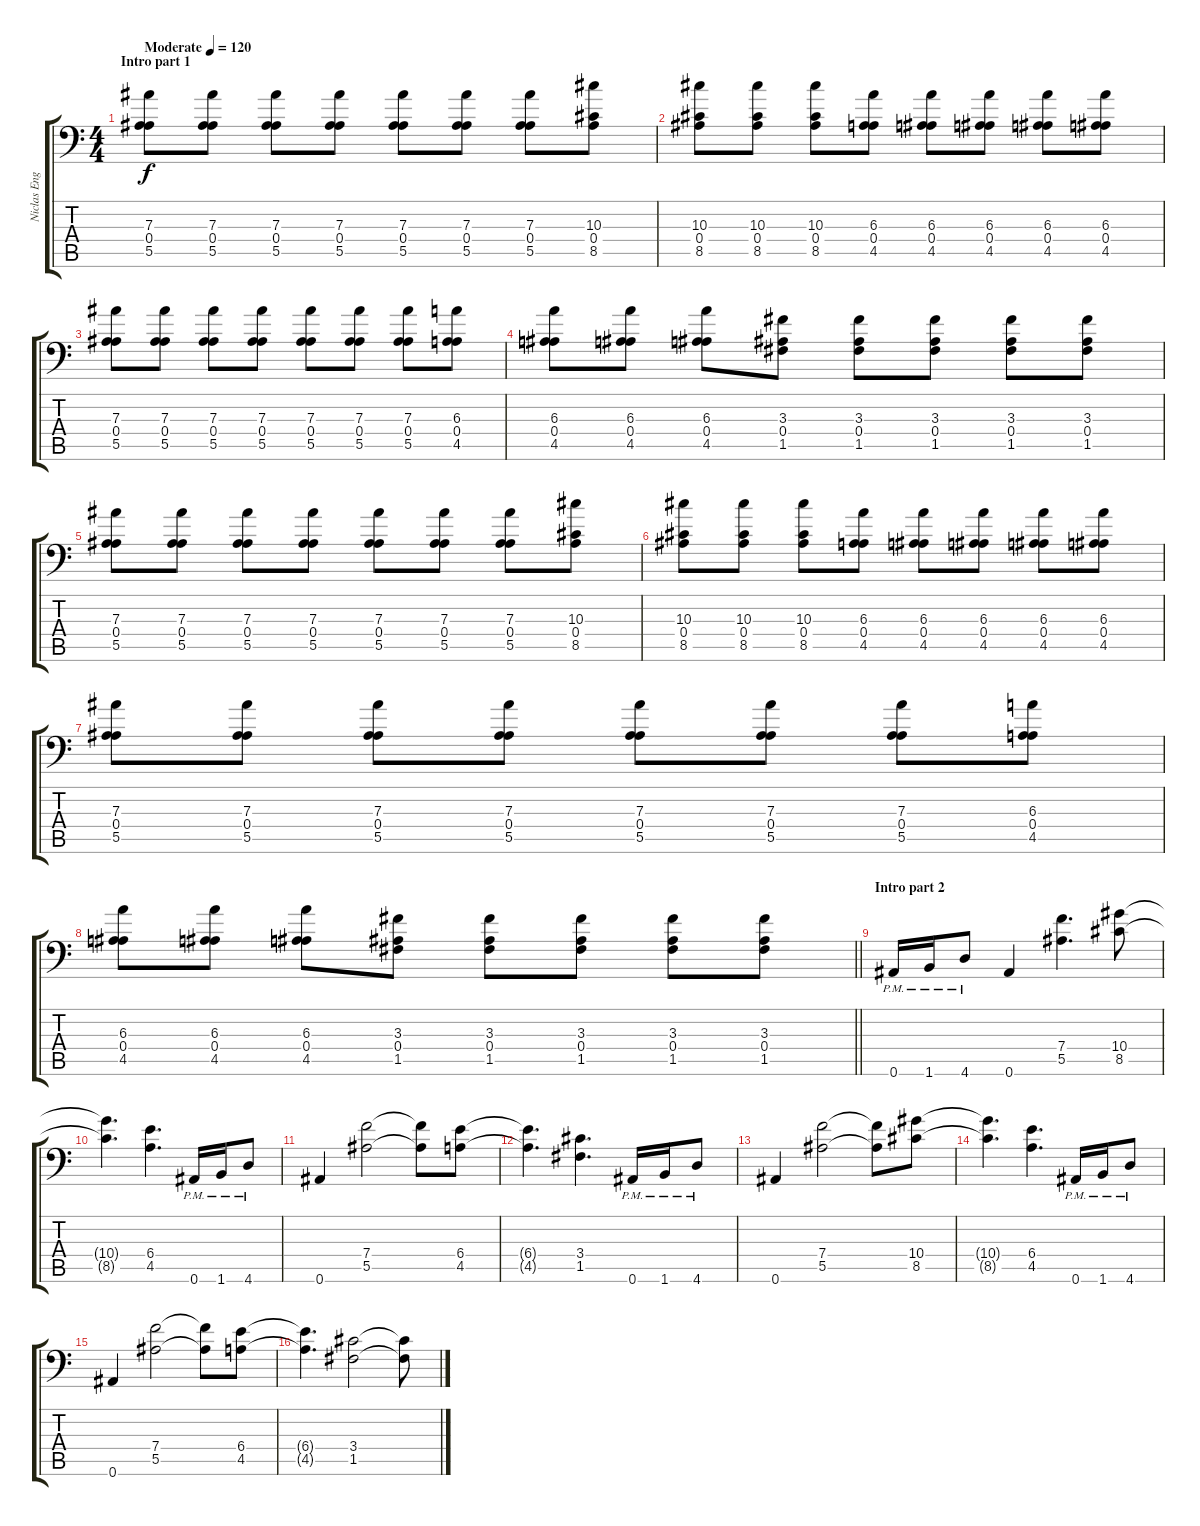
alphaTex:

\track ("Niclas Engelin" "Niclas Eng") {instrument distortionguitar}
\staff {score tabs}
\tuning (C4 G3 Eb3 Bb2 F2 Bb1) {hide}
\ts (4 4)
\section ("" "Intro part 1")
\tempo (120 "Moderate")
\clef f4
\ks c
(7.3 0.4 5.5).8{dy f instrument distortionguitar} (7.3 0.4 5.5).8 (7.3 0.4 5.5).8 (7.3 0.4 5.5).8 (7.3 0.4 5.5).8 (7.3 0.4 5.5).8 (7.3 0.4 5.5).8 (10.3 0.4 8.5).8 |
(10.3 0.4 8.5).8 (10.3 0.4 8.5).8 (10.3 0.4 8.5).8 (6.3 0.4 4.5).8 (6.3 0.4 4.5).8 (6.3 0.4 4.5).8 (6.3 0.4 4.5).8 (6.3 0.4 4.5).8 |
(7.3 0.4 5.5).8 (7.3 0.4 5.5).8 (7.3 0.4 5.5).8 (7.3 0.4 5.5).8 (7.3 0.4 5.5).8 (7.3 0.4 5.5).8 (7.3 0.4 5.5).8 (6.3 0.4 4.5).8 |
(6.3 0.4 4.5).8 (6.3 0.4 4.5).8 (6.3 0.4 4.5).8 (3.3 0.4 1.5).8 (3.3 0.4 1.5).8 (3.3 0.4 1.5).8 (3.3 0.4 1.5).8 (3.3 0.4 1.5).8 |
(7.3 0.4 5.5).8 (7.3 0.4 5.5).8 (7.3 0.4 5.5).8 (7.3 0.4 5.5).8 (7.3 0.4 5.5).8 (7.3 0.4 5.5).8 (7.3 0.4 5.5).8 (10.3 0.4 8.5).8 |
(10.3 0.4 8.5).8 (10.3 0.4 8.5).8 (10.3 0.4 8.5).8 (6.3 0.4 4.5).8 (6.3 0.4 4.5).8 (6.3 0.4 4.5).8 (6.3 0.4 4.5).8 (6.3 0.4 4.5).8 |
(7.3 0.4 5.5).8 (7.3 0.4 5.5).8 (7.3 0.4 5.5).8 (7.3 0.4 5.5).8 (7.3 0.4 5.5).8 (7.3 0.4 5.5).8 (7.3 0.4 5.5).8 (6.3 0.4 4.5).8 |
\barLineRight lightlight
(6.3 0.4 4.5).8 (6.3 0.4 4.5).8 (6.3 0.4 4.5).8 (3.3 0.4 1.5).8 (3.3 0.4 1.5).8 (3.3 0.4 1.5).8 (3.3 0.4 1.5).8 (3.3 0.4 1.5).8 |
\section ("" "Intro part 2")
0.6{pm}.16 1.6{pm}.16 4.6{pm}.8 0.6.4 (7.4 5.5).4{d} (10.4 8.5).8 |
(10.4{t} 8.5{t}).4{d} (6.4 4.5).4{d} 0.6{pm}.16 1.6{pm}.16 4.6{pm}.8 |
0.6.4 (7.4 5.5).2 (7.4{t} 5.5{t}).8 (6.4 4.5).8 |
(6.4{t} 4.5{t}).4{d} (3.4 1.5).4{d} 0.6{pm}.16 1.6{pm}.16 4.6{pm}.8 |
0.6.4 (7.4 5.5).2 (7.4{t} 5.5{t}).8 (10.4 8.5).8 |
(10.4{t} 8.5{t}).4{d} (6.4 4.5).4{d} 0.6{pm}.16 1.6{pm}.16 4.6{pm}.8 |
0.6.4 (7.4 5.5).2 (7.4{t} 5.5{t}).8 (6.4 4.5).8 |
(6.4{t} 4.5{t}).4{d} (3.4 1.5).2 (3.4{t} 1.5{t}).8
